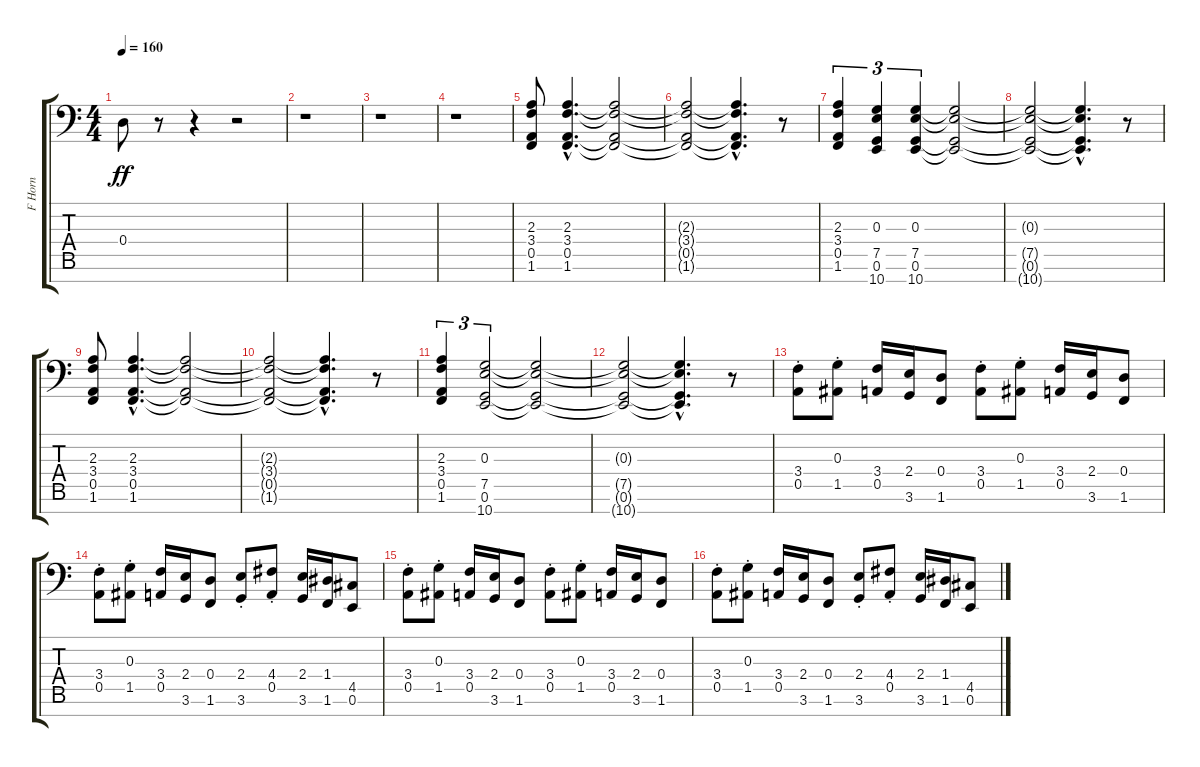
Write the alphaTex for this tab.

\track ("F Horn" "F Horn") {instrument frenchhorn}
\staff {score tabs}
\tuning (E4 B3 G3 D3 A2 E2 A1) {hide}
\ts (4 4)
\tempo 160
\clef f4
\ks c
0.4{t}.8{dy ff} r.8 r.4 r.2 |
r.1 |
r.1 |
r.1 |
(2.3 3.4 0.5 1.6).8 (2.3{hac} 3.4{hac} 0.5{hac} 1.6{hac}).4{d} (2.3{t} 3.4{t} 0.5{t} 1.6{t}).2 |
(2.3{t} 3.4{t} 0.5{t} 1.6{t}).2 (2.3{hac t} 3.4{hac t} 0.5{hac t} 1.6{hac t}).4{d} r.8 |
(2.3 3.4 0.5 1.6).4{tu (3 2)} (0.3 7.5 0.6 10.7).4{tu (3 2)} (0.3 7.5 0.6 10.7).4{tu (3 2)} (0.3{t} 7.5{t} 0.6{t} 10.7{t}).2 |
(0.3{t} 7.5{t} 0.6{t} 10.7{t}).2 (0.3{hac t} 7.5{hac t} 0.6{hac t} 10.7{hac t}).4{d} r.8 |
(2.3 3.4 0.5 1.6).8 (2.3{hac} 3.4{hac} 0.5{hac} 1.6{hac}).4{d} (2.3{t} 3.4{t} 0.5{t} 1.6{t}).2 |
(2.3{t} 3.4{t} 0.5{t} 1.6{t}).2 (2.3{hac t} 3.4{hac t} 0.5{hac t} 1.6{hac t}).4{d} r.8 |
(2.3 3.4 0.5 1.6).4{tu (3 2)} (0.3 7.5 0.6 10.7).2{tu (3 2)} (0.3{t} 7.5{t} 0.6{t} 10.7{t}).2 |
(0.3{t} 7.5{t} 0.6{t} 10.7{t}).2 (0.3{hac t} 7.5{hac t} 0.6{hac t} 10.7{hac t}).4{d} r.8 |
(3.4{st} 0.5{st}).8 (0.3{st} 1.5{st}).8 (3.4 0.5).16 (2.4 3.6).16 (0.4 1.6).8 (3.4{st} 0.5{st}).8 (0.3{st} 1.5{st}).8 (3.4 0.5).16 (2.4 3.6).16 (0.4 1.6).8 |
(3.4{st} 0.5{st}).8 (0.3{st} 1.5{st}).8 (3.4 0.5).16 (2.4 3.6).16 (0.4 1.6).8 (2.4{st} 3.6{st}).8 (4.4{st} 0.5{st}).8 (2.4 3.6).16 (1.4 1.6).16 (4.5 0.6).8 |
(3.4{st} 0.5{st}).8 (0.3{st} 1.5{st}).8 (3.4 0.5).16 (2.4 3.6).16 (0.4 1.6).8 (3.4{st} 0.5{st}).8 (0.3{st} 1.5{st}).8 (3.4 0.5).16 (2.4 3.6).16 (0.4 1.6).8 |
(3.4{st} 0.5{st}).8 (0.3{st} 1.5{st}).8 (3.4 0.5).16 (2.4 3.6).16 (0.4 1.6).8 (2.4{st} 3.6{st}).8 (4.4{st} 0.5{st}).8 (2.4 3.6).16 (1.4 1.6).16 (4.5 0.6).8
